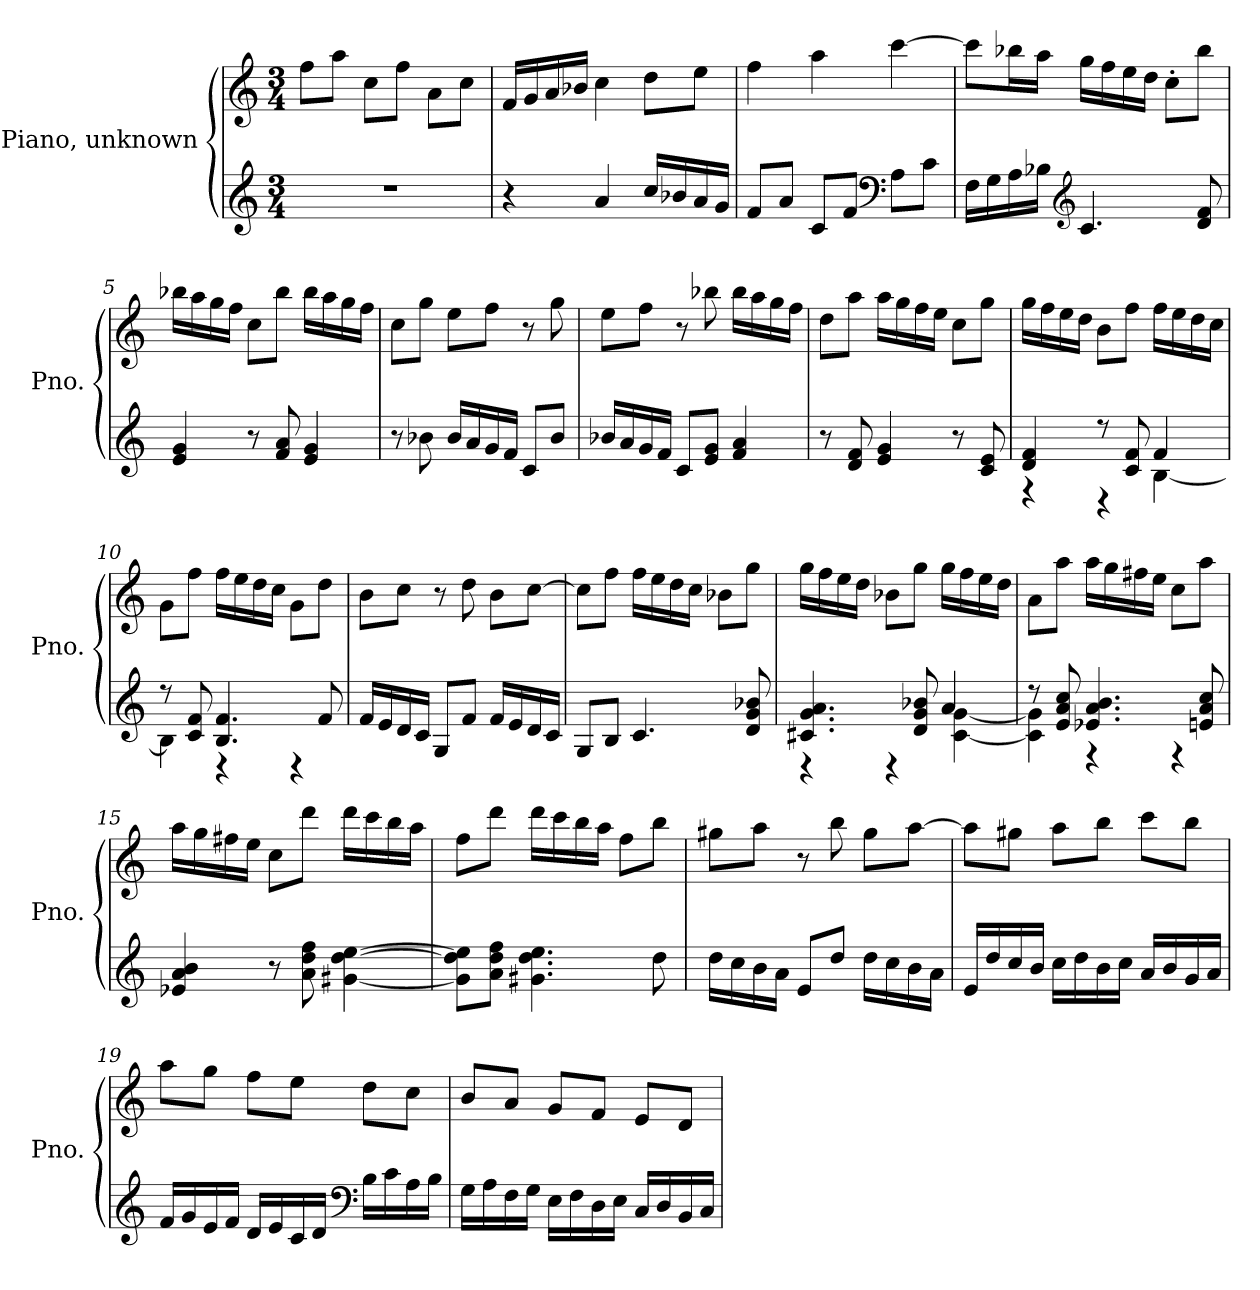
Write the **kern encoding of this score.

**kern	**kern
*part1	*part1
*staff2	*staff1
*I"Piano, unknown	*
*I'Pno.	*
*clefG2	*clefG2
*k[]	*k[]
*M3/4	*M3/4
*MM110	*MM110
=1	=1
2.r	8ff\L
.	8aa\J
.	8cc\L
.	8ff\J
.	8a\L
.	8cc\J
=2	=2
4r	16f/LL
.	16g/
.	16a/
.	16b-X/JJ
4a/	4cc\
16cc/LL	8dd\L
16b-X/	.
16a/	8ee\J
16g/JJ	.
=3	=3
8f/L	4ff\
8a/J	.
8c/L	4aa\
8f/J	.
*clefF4	*
8A\L	[4ccc\
8c\J	.
=4	=4
16F\LL	8ccc\L]
16G\	.
16A\	16bb-X\L
16B-X\JJ	16aa\JJ
*clefG2	*
4.c/	16gg\LL
.	16ff\
.	16ee\
.	16dd\JJ
.	8cc'\L
8d/ 8f/	8bb-\J
!!LO:LB:g=z
=5	=5
4e/ 4g/	16bb-X\LL
.	16aa\
.	16gg\
.	16ff\JJ
8r	8cc\L
8f/ 8a/	8bb-\J
4e/ 4g/	16bb-\LL
.	16aa\
.	16gg\
.	16ff\JJ
=6	=6
8r	8cc\L
8b-X\	8gg\J
16b-/LL	8ee\L
16a/	.
16g/	8ff\J
16f/JJ	.
8c/L	8r
8b-/J	8gg\
=7	=7
16b-X/LL	8ee\L
16a/	.
16g/	8ff\J
16f/JJ	.
8c/L	8r
8e/ 8g/J	8bb-X\
4f/ 4a/	16bb-\LL
.	16aa\
.	16gg\
.	16ff\JJ
=8	=8
8r	8dd\L
8d/ 8f/	8aa\J
4e/ 4g/	16aa\LL
.	16gg\
.	16ff\
.	16ee\JJ
8r	8cc\L
8c/ 8e/	8gg\J
!!LO:LB:g=z
=9	=9
*^	*
4d/ 4f/	4r	16gg\LL
.	.	16ff\
.	.	16ee\
.	.	16dd\JJ
8r	4r	8b\L
8c/ 8f/	.	8ff\J
4f/	[4B\	16ff\LL
.	.	16ee\
.	.	16dd\
.	.	16cc\JJ
=10	=10	=10
8r	4B\]	8g\L
8c/ 8f/	.	8ff\J
4.B/ 4.f/	4r	16ff\LL
.	.	16ee\
.	.	16dd\
.	.	16cc\JJ
.	4r	8g\L
8f/	.	8dd\J
*v	*v	*
=11	=11
16f/LL	8b\L
16e/	.
16d/	8cc\J
16c/JJ	.
8G/L	8r
8f/J	8dd\
16f/LL	8b\L
16e/	.
16d/	[8cc\J
16c/JJ	.
=12	=12
8G/L	8cc\L]
8B/J	8ff\J
4.c/	16ff\LL
.	16ee\
.	16dd\
.	16cc\JJ
.	8b-X\L
8d/ 8g/ 8b-X/	8gg\J
!!LO:LB:g=z
=13	=13
*^	*
4.c#X/ 4.g/ 4.a/	4r	16gg\LL
.	.	16ff\
.	.	16ee\
.	.	16dd\JJ
.	4r	8b-X\L
8d/ 8g/ 8b-X/	.	8gg\J
4a/	[4c#\ [4g\	16gg\LL
.	.	16ff\
.	.	16ee\
.	.	16dd\JJ
=14	=14	=14
8r	4c#\] 4g\]	8a\L
8e/ 8a/ 8cc/	.	8aa\J
4.e-X/ 4.a/ 4.b/	4r	16aa\LL
.	.	16gg\
.	.	16ff#X\
.	.	16ee\JJ
.	4r	8cc\L
8en/ 8a/ 8cc/	.	8aa\J
*v	*v	*
=15	=15
4e-X/ 4a/ 4b/	16aa\LL
.	16gg\
.	16ff#X\
.	16ee\JJ
8r	8cc\L
8a\ 8dd\ 8ff\	8ddd\J
[4g#X\ [4dd\ [4ee\	16ddd\LL
.	16ccc\
.	16bb\
.	16aa\JJ
!!LO:LB:g=z
=16	=16
8g#\] 8dd\] 8ee\]L	8ff\L
8a\ 8dd\ 8ff\J	8ddd\J
4.g#X\ 4.dd\ 4.ee\	16ddd\LL
.	16ccc\
.	16bb\
.	16aa\JJ
.	8ff\L
8dd\	8bb\J
=17	=17
16dd\LL	8gg#X\L
16cc\	.
16b\	8aa\J
16a\JJ	.
8e/L	8r
8dd/J	8bb\
16dd\LL	8gg#\L
16cc\	.
16b\	[8aa\J
16a\JJ	.
=18	=18
16e/LL	8aa\L]
16dd/	.
16cc/	8gg#X\J
16b/JJ	.
16cc\LL	8aa\L
16dd\	.
16b\	8bb\J
16cc\JJ	.
16a/LL	8ccc\L
16b/	.
16g/	8bb\J
16a/JJ	.
!!LO:LB:g=z
=19	=19
16f/LL	8aa\L
16g/	.
16e/	8gg\J
16f/JJ	.
16d/LL	8ff\L
16e/	.
16c/	8ee\J
16d/JJ	.
*clefF4	*
16B\LL	8dd\L
16c\	.
16A\	8cc\J
16B\JJ	.
=20	=20
16G\LL	8b/L
16A\	.
16F\	8a/J
16G\JJ	.
16E\LL	8g/L
16F\	.
16D\	8f/J
16E\JJ	.
16C/LL	8e/L
16D/	.
16BB/	8d/J
16C/JJ	.
=	=
*-	*-
